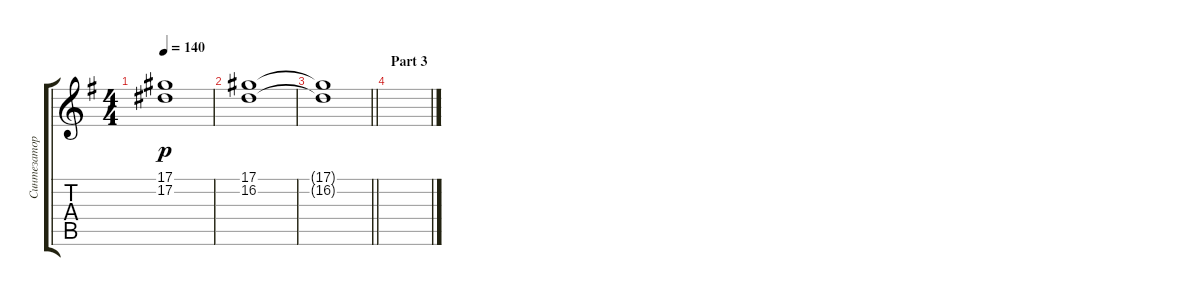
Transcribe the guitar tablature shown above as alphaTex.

\track ("Синтезатор" "Синтезатор") {instrument fx7echoes}
\staff {score tabs}
\tuning (Eb4 Bb3 Gb3 Db3 Ab2 Eb2) {hide}
\ts (4 4)
\tempo 140
\clef g2
\ks eminor
(17.1{t} 17.2{t}).1{dy p} |
(17.1 16.2).1 |
\barLineRight lightlight
(17.1{t} 16.2{t}).1 |
\section ("" "Part 3")
